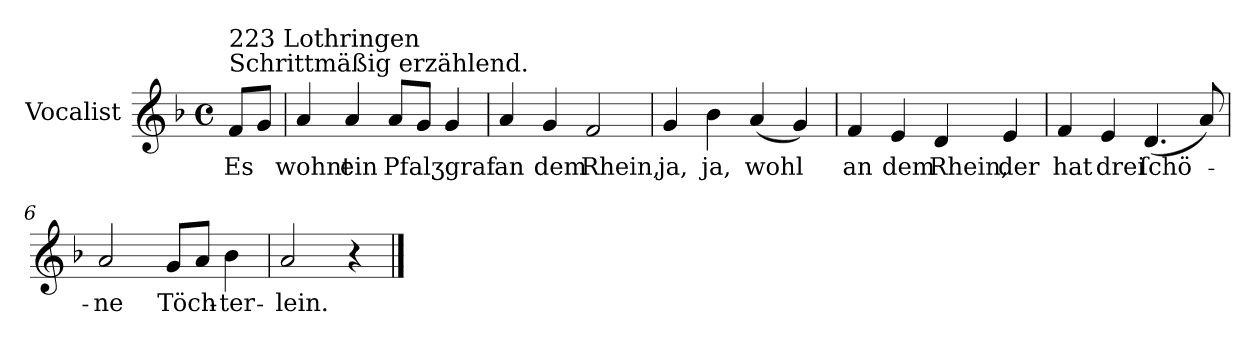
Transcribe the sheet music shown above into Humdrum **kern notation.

**kern	**text
*part1	*part1
*staff1	*staff1
*I"Vocalist	*
*k[b-]	*
*F:	*
*M4/4	*
*met(c)	*
=	=
!LO:TX:a:t=Schrittmäßig erzählend.	!
!LO:TX:a:t=223 Lothringen	!
8fL	Es
8gJ	.
=1	=1
4a	wohnt
4a	ein
8aL	Pfalʒgraf
8gJ	.
4g	.
=2	=2
4a	an
4g	dem
2f	Rhein,
=3	=3
4g	ja,
4b-	ja,
(4a	wohl
4g)	.
=4	=4
4f	an
4e	dem
4d	Rhein,
4e	der
=5	=5
4f	hat
4e	drei
(4.d	ſchö-
8a)	.
=6	=6
2a	-ne
8gL	Töch-
8aJ	.
4b-	-ter-
=7	=7
2a	-lein.
4r	.
==	==
*-	*-
